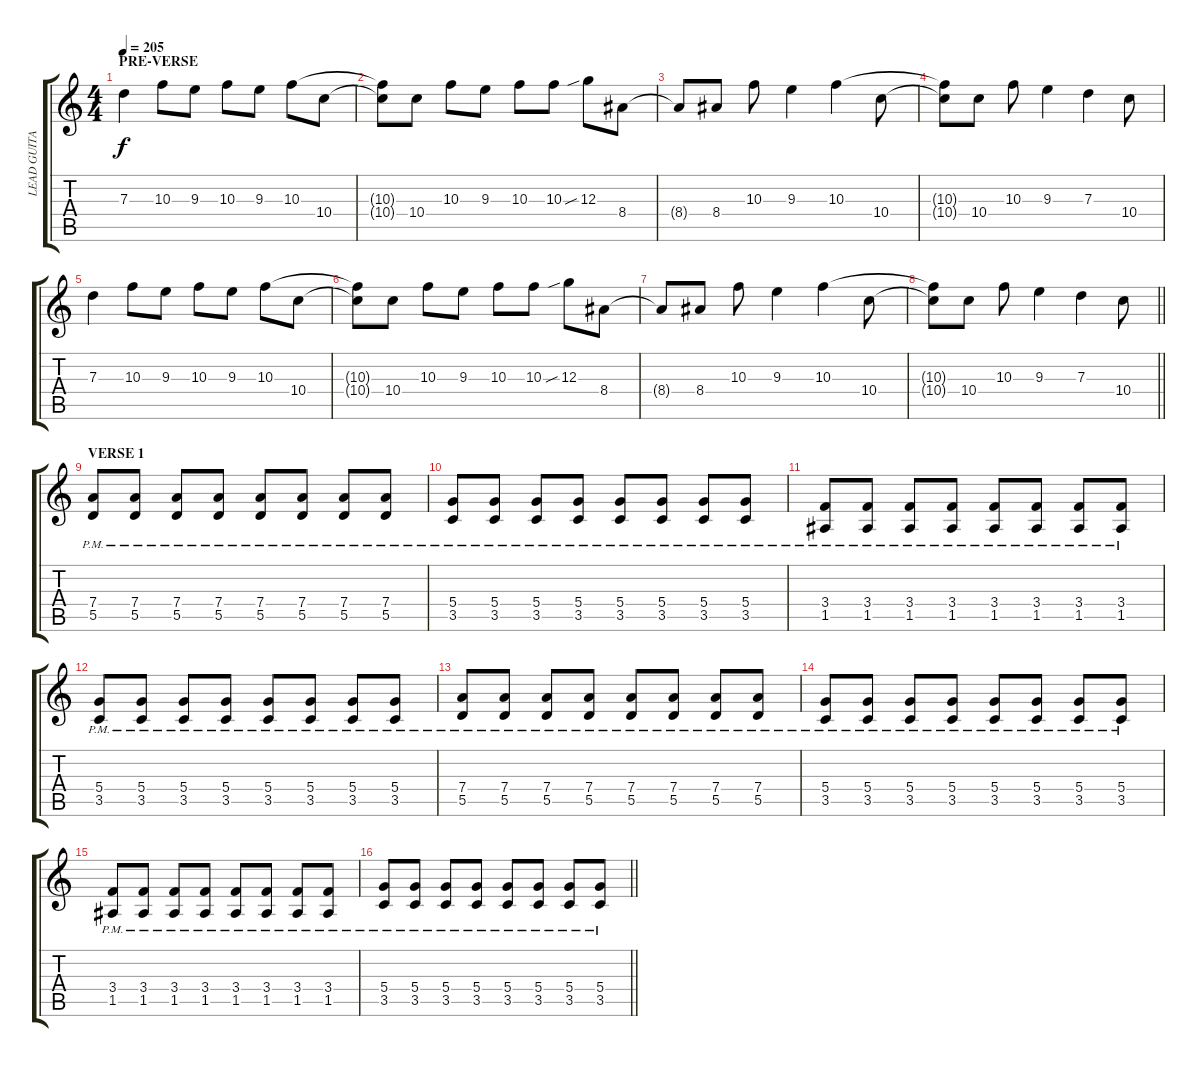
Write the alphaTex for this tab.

\track ("LEAD GUITAR" "LEAD GUITA") {instrument overdrivenguitar}
\staff {score tabs}
\tuning (E4 B3 G3 D3 A2 E2) {hide}
\ts (4 4)
\section ("" "PRE-VERSE")
\tempo 205
\clef g2
\ks c
7.3.4{dy f} 10.3.8 9.3.8 10.3.8 9.3.8 10.3.8 10.4.8 |
(10.3{t} 10.4{t}).8 10.4.8 10.3.8 9.3.8 10.3.8 10.3.8 12.3{sib}.8 8.4.8 |
8.4{t}.8 8.4.8 10.3.8 9.3.4 10.3.4 10.4.8 |
(10.3{t} 10.4{t}).8 10.4.8 10.3.8 9.3.4 7.3.4 10.4.8 |
7.3.4 10.3.8 9.3.8 10.3.8 9.3.8 10.3.8 10.4.8 |
(10.3{t} 10.4{t}).8 10.4.8 10.3.8 9.3.8 10.3.8 10.3.8 12.3{sib}.8 8.4.8 |
8.4{t}.8 8.4.8 10.3.8 9.3.4 10.3.4 10.4.8 |
\barLineRight lightlight
(10.3{t} 10.4{t}).8 10.4.8 10.3.8 9.3.4 7.3.4 10.4.8 |
\section ("" "VERSE 1")
(7.4{pm} 5.5{pm}).8 (7.4{pm} 5.5{pm}).8 (7.4{pm} 5.5{pm}).8 (7.4{pm} 5.5{pm}).8 (7.4{pm} 5.5{pm}).8 (7.4{pm} 5.5{pm}).8 (7.4{pm} 5.5{pm}).8 (7.4{pm} 5.5{pm}).8 |
(5.4{pm} 3.5{pm}).8 (5.4{pm} 3.5{pm}).8 (5.4{pm} 3.5{pm}).8 (5.4{pm} 3.5{pm}).8 (5.4{pm} 3.5{pm}).8 (5.4{pm} 3.5{pm}).8 (5.4{pm} 3.5{pm}).8 (5.4{pm} 3.5{pm}).8 |
(3.4{pm} 1.5{pm}).8 (3.4{pm} 1.5{pm}).8 (3.4{pm} 1.5{pm}).8 (3.4{pm} 1.5{pm}).8 (3.4{pm} 1.5{pm}).8 (3.4{pm} 1.5{pm}).8 (3.4{pm} 1.5{pm}).8 (3.4{pm} 1.5{pm}).8 |
(5.4{pm} 3.5{pm}).8 (5.4{pm} 3.5{pm}).8 (5.4{pm} 3.5{pm}).8 (5.4{pm} 3.5{pm}).8 (5.4{pm} 3.5{pm}).8 (5.4{pm} 3.5{pm}).8 (5.4{pm} 3.5{pm}).8 (5.4{pm} 3.5{pm}).8 |
(7.4{pm} 5.5{pm}).8 (7.4{pm} 5.5{pm}).8 (7.4{pm} 5.5{pm}).8 (7.4{pm} 5.5{pm}).8 (7.4{pm} 5.5{pm}).8 (7.4{pm} 5.5{pm}).8 (7.4{pm} 5.5{pm}).8 (7.4{pm} 5.5{pm}).8 |
(5.4{pm} 3.5{pm}).8 (5.4{pm} 3.5{pm}).8 (5.4{pm} 3.5{pm}).8 (5.4{pm} 3.5{pm}).8 (5.4{pm} 3.5{pm}).8 (5.4{pm} 3.5{pm}).8 (5.4{pm} 3.5{pm}).8 (5.4{pm} 3.5{pm}).8 |
(3.4{pm} 1.5{pm}).8 (3.4{pm} 1.5{pm}).8 (3.4{pm} 1.5{pm}).8 (3.4{pm} 1.5{pm}).8 (3.4{pm} 1.5{pm}).8 (3.4{pm} 1.5{pm}).8 (3.4{pm} 1.5{pm}).8 (3.4{pm} 1.5{pm}).8 |
\barLineRight lightlight
(5.4{pm} 3.5{pm}).8 (5.4{pm} 3.5{pm}).8 (5.4{pm} 3.5{pm}).8 (5.4{pm} 3.5{pm}).8 (5.4{pm} 3.5{pm}).8 (5.4{pm} 3.5{pm}).8 (5.4{pm} 3.5{pm}).8 (5.4{pm} 3.5{pm}).8
